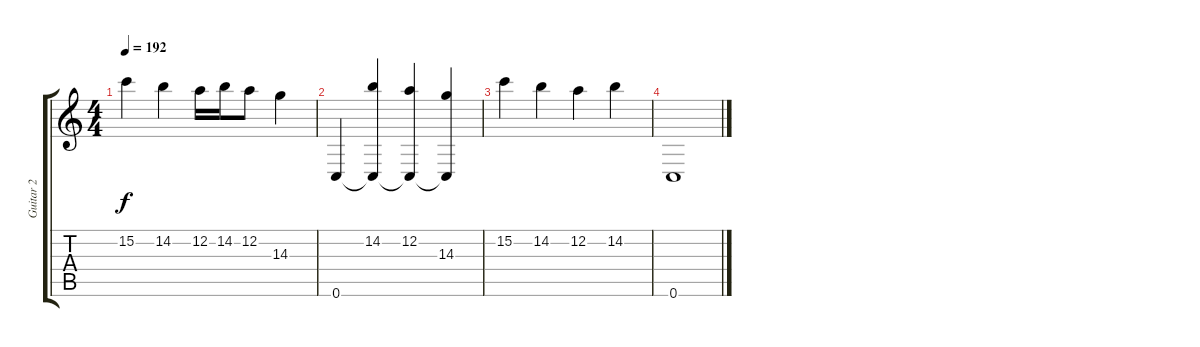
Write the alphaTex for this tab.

\track ("Guitar 2" "Guitar 2") {instrument distortionguitar}
\staff {score tabs}
\tuning (D4 A3 F3 C3 G2 C2) {hide}
\ts (4 4)
\tempo 192
\clef g2
\ks c
15.2.4{dy f} 14.2.4 12.2.16 14.2.16 12.2.8 14.3.4 |
0.6.4 (14.2 0.6{t}).4 (12.2 0.6{t}).4 (14.3 0.6{t}).4 |
15.2.4 14.2.4 12.2.4 14.2.4 |
0.6.1
